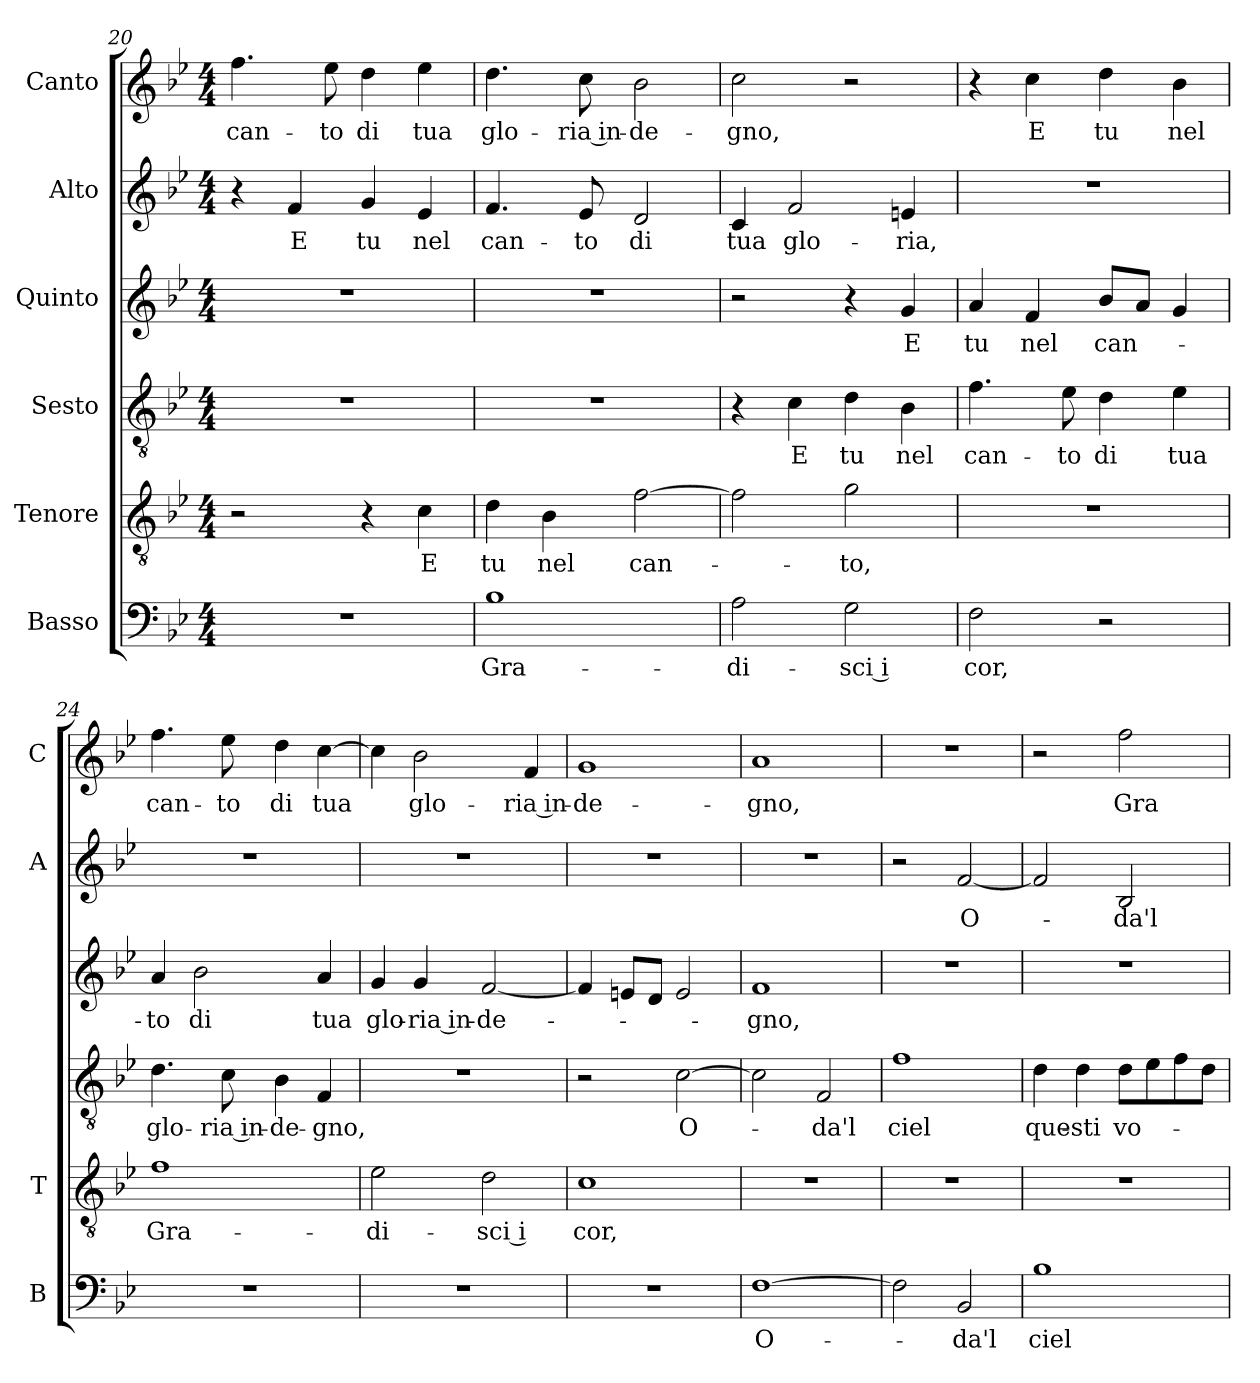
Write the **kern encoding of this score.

**kern	**text	**kern	**text	**kern	**text	**kern	**text	**kern	**text	**kern	**text
*part6	*part6	*part5	*part5	*part4	*part4	*part3	*part3	*part2	*part2	*part1	*part1
*staff6	*staff6	*staff5	*staff5	*staff4	*staff4	*staff3	*staff3	*staff2	*staff2	*staff1	*staff1
*I"Basso	*	*I"Tenore	*	*I"Sesto	*	*I"Quinto	*	*I"Alto	*	*I"Canto	*
*I'B	*	*I'T	*	*	*	*	*	*I'A	*	*I'C	*
*clefF4	*	*clefGv2	*	*clefGv2	*	*clefG2	*	*clefG2	*	*clefG2	*
*k[b-e-]	*	*k[b-e-]	*	*k[b-e-]	*	*k[b-e-]	*	*k[b-e-]	*	*k[b-e-]	*
*B-:	*	*B-:	*	*B-:	*	*B-:	*	*B-:	*	*B-:	*
*M4/4	*	*M4/4	*	*M4/4	*	*M4/4	*	*M4/4	*	*M4/4	*
=20	=20	=20	=20	=20	=20	=20	=20	=20	=20	=20	=20
!	!	!	!	!	!	!	!	!	!	!	!LO:LY:b
1r	.	2r	.	1r	.	1r	.	4r	.	4.ff\	can-
!	!	!	!	!	!	!	!	!	!LO:LY:b	!	!
.	.	.	.	.	.	.	.	4f/	E	.	.
!	!	!	!	!	!	!	!	!	!	!	!LO:LY:b
.	.	.	.	.	.	.	.	.	.	8ee-\	-to
!	!	!	!	!	!	!	!	!	!LO:LY:b	!	!LO:LY:b
.	.	4r	.	.	.	.	.	4g/	tu	4dd\	di
!	!	!	!LO:LY:b	!	!	!	!	!	!LO:LY:b	!	!LO:LY:b
.	.	4c\	E	.	.	.	.	4e-/	nel	4ee-\	tua
=21	=21	=21	=21	=21	=21	=21	=21	=21	=21	=21	=21
!	!LO:LY:b	!	!LO:LY:b	!	!	!	!	!	!LO:LY:b	!	!LO:LY:b
1B-	Gra-	4d\	tu	1r	.	1r	.	4.f/	can-	4.dd\	glo-
!	!	!	!LO:LY:b	!	!	!	!	!	!	!	!
.	.	4B-\	nel	.	.	.	.	.	.	.	.
!	!	!	!	!	!	!	!	!	!LO:LY:b	!	!LO:LY:b
.	.	.	.	.	.	.	.	8e-/	-to	8cc\	-ria in-
!	!	!	!LO:LY:b	!	!	!	!	!	!LO:LY:b	!	!LO:LY:b
.	.	[2f\	can-	.	.	.	.	2d/	di	2b-\	-de-
=22	=22	=22	=22	=22	=22	=22	=22	=22	=22	=22	=22
!	!LO:LY:b	!	!	!	!	!	!	!	!LO:LY:b	!	!LO:LY:b
2A\	-di-	2f\]	.	4r	.	2r	.	4c/	tua	2cc\	-gno,
!	!	!	!	!	!LO:LY:b	!	!	!	!LO:LY:b	!	!
.	.	.	.	4c\	E	.	.	2f/	glo-	.	.
!	!LO:LY:b	!	!LO:LY:b	!	!LO:LY:b	!	!	!	!	!	!
2G\	-sci i	2g\	-to,	4d\	tu	4r	.	.	.	2r	.
!	!	!	!	!	!LO:LY:b	!	!LO:LY:b	!	!LO:LY:b	!	!
.	.	.	.	4B-\	nel	4g/	E	4en/	-ria,	.	.
=23	=23	=23	=23	=23	=23	=23	=23	=23	=23	=23	=23
!	!LO:LY:b	!	!	!	!LO:LY:b	!	!LO:LY:b	!	!	!	!
2F\	cor,	1r	.	4.f\	can-	4a/	tu	1r	.	4r	.
!	!	!	!	!	!	!	!LO:LY:b	!	!	!	!LO:LY:b
.	.	.	.	.	.	4f/	nel	.	.	4cc\	E
!	!	!	!	!	!LO:LY:b	!	!	!	!	!	!
.	.	.	.	8e-\	-to	.	.	.	.	.	.
!	!	!	!	!	!LO:LY:b	!	!LO:LY:b	!	!	!	!LO:LY:b
2r	.	.	.	4d\	di	8b-/L	can-	.	.	4dd\	tu
.	.	.	.	.	.	8a/J	.	.	.	.	.
!	!	!	!	!	!LO:LY:b	!	!	!	!	!	!LO:LY:b
.	.	.	.	4e-\	tua	4g/	.	.	.	4b-\	nel
=24	=24	=24	=24	=24	=24	=24	=24	=24	=24	=24	=24
!	!	!	!LO:LY:b	!	!LO:LY:b	!	!LO:LY:b	!	!	!	!LO:LY:b
1r	.	1f	Gra-	4.d\	glo-	4a/	-to	1r	.	4.ff\	can-
!	!	!	!	!	!	!	!LO:LY:b	!	!	!	!
.	.	.	.	.	.	2b-\	di	.	.	.	.
!	!	!	!	!	!LO:LY:b	!	!	!	!	!	!LO:LY:b
.	.	.	.	8c\	-ria in-	.	.	.	.	8ee-\	-to
!	!	!	!	!	!LO:LY:b	!	!	!	!	!	!LO:LY:b
.	.	.	.	4B-\	-de-	.	.	.	.	4dd\	di
!	!	!	!	!	!LO:LY:b	!	!LO:LY:b	!	!	!	!LO:LY:b
.	.	.	.	4F/	-gno,	4a/	tua	.	.	[4cc\	tua
=25	=25	=25	=25	=25	=25	=25	=25	=25	=25	=25	=25
!	!	!	!LO:LY:b	!	!	!	!LO:LY:b	!	!	!	!
1r	.	2e-\	-di-	1r	.	4g/	glo-	1r	.	4cc\]	.
!	!	!	!	!	!	!	!LO:LY:b	!	!	!	!LO:LY:b
.	.	.	.	.	.	4g/	-ria in-	.	.	2b-\	glo-
!	!	!	!LO:LY:b	!	!	!	!LO:LY:b	!	!	!	!
.	.	2d\	-sci i	.	.	[2f/	-de-	.	.	.	.
!	!	!	!	!	!	!	!	!	!	!	!LO:LY:b
.	.	.	.	.	.	.	.	.	.	4f/	-ria in-
=26	=26	=26	=26	=26	=26	=26	=26	=26	=26	=26	=26
!	!	!	!LO:LY:b	!	!	!	!	!	!	!	!LO:LY:b
1r	.	1c	cor,	2r	.	4f/]	.	1r	.	1g	-de-
.	.	.	.	.	.	8en/L	.	.	.	.	.
.	.	.	.	.	.	8d/J	.	.	.	.	.
!	!	!	!	!	!LO:LY:b	!	!	!	!	!	!
.	.	.	.	[2c\	O-	2e/	.	.	.	.	.
!!LO:PB:g=z
=27	=27	=27	=27	=27	=27	=27	=27	=27	=27	=27	=27
!	!LO:LY:b	!	!	!	!	!	!LO:LY:b	!	!	!	!LO:LY:b
[1F	O-	1r	.	2c\]	.	1f	-gno,	1r	.	1a	-gno,
!	!	!	!	!	!LO:LY:b	!	!	!	!	!	!
.	.	.	.	2F/	-da'l	.	.	.	.	.	.
=28	=28	=28	=28	=28	=28	=28	=28	=28	=28	=28	=28
!	!	!	!	!	!LO:LY:b	!	!	!	!	!	!
2F\]	.	1r	.	1f	ciel	1r	.	2r	.	1r	.
!	!LO:LY:b	!	!	!	!	!	!	!	!LO:LY:b	!	!
2BB-/	-da'l	.	.	.	.	.	.	[2f/	O-	.	.
=29	=29	=29	=29	=29	=29	=29	=29	=29	=29	=29	=29
!	!LO:LY:b	!	!	!	!LO:LY:b	!	!	!	!	!	!
1B-	ciel	1r	.	4d\	que-	1r	.	2f/]	.	2r	.
!	!	!	!	!	!LO:LY:b	!	!	!	!	!	!
.	.	.	.	4d\	-sti	.	.	.	.	.	.
!	!	!	!	!	!LO:LY:b	!	!	!	!LO:LY:b	!	!LO:LY:b
.	.	.	.	8d\L	vo-	.	.	2B-/	-da'l	2ff\	Gra-
.	.	.	.	8e-\	.	.	.	.	.	.	.
.	.	.	.	8f\	.	.	.	.	.	.	.
.	.	.	.	8d\J	.	.	.	.	.	.	.
=	=	=	=	=	=	=	=	=	=	=	=
*-	*-	*-	*-	*-	*-	*-	*-	*-	*-	*-	*-
